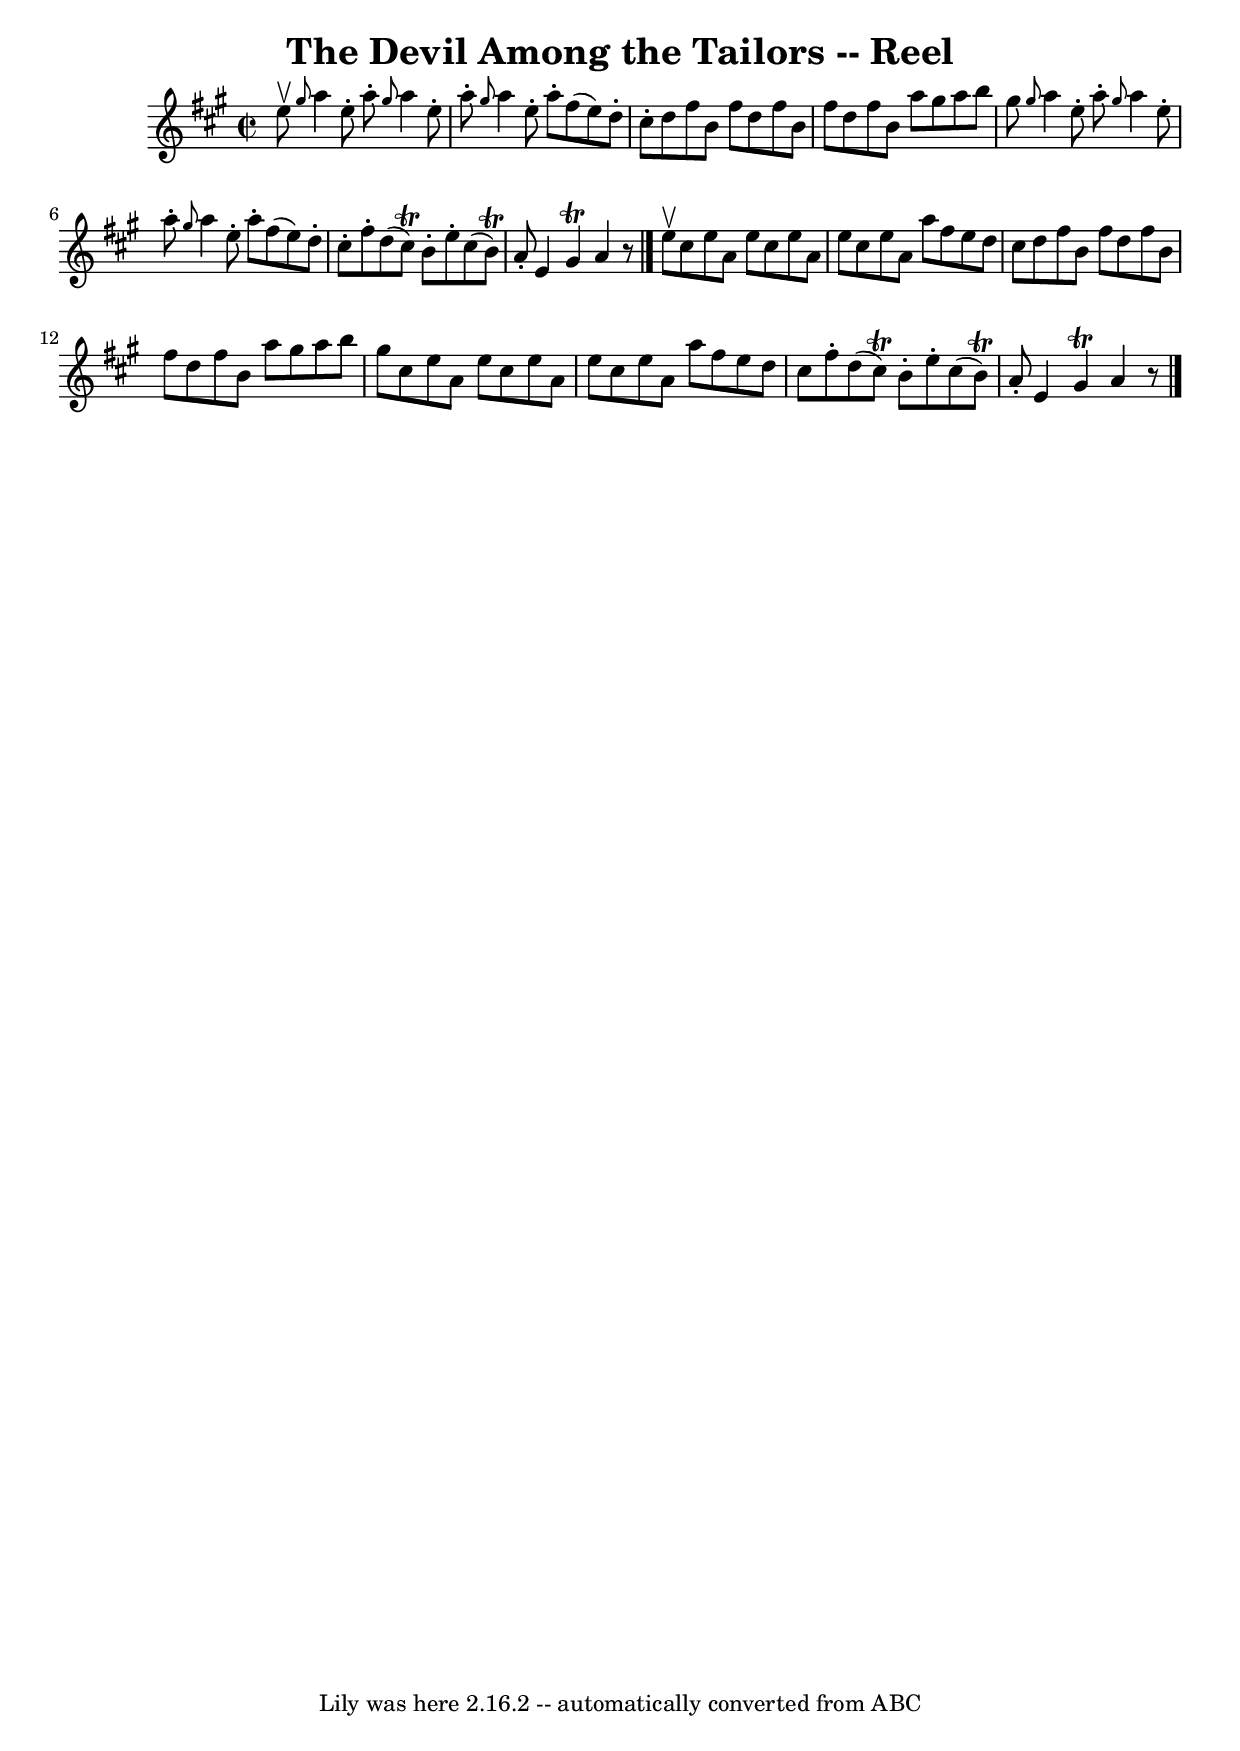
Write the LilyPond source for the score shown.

\version "2.16.2"
\include "Mammoth.ily"
\header {
  %% book = "Ryan's Mammoth Collection"
  crossRefNumber = "1"
  footnotes = ""
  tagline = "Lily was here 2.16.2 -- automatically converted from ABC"
  title = "The Devil Among the Tailors -- Reel"

}
voicedefault =  {


  \override Staff.TimeSignature #'style = #'C
  \time 2/2 
  \key a \major
  e''8^\upbow |
  \grace { gis''8  
	 }   
  a''4 e''8 -. a''8 -. \grace { gis''8  
			      } a''4 e''8 -. a''8 -.   
  |
  \grace { gis''8  
	 } a''4 e''8 -. a''8 -. fis''8 (e''8  
  -) d''8 -. cis''8 -.   |
  d''8 fis''8 b'8 fis''8 d''8   
  fis''8 b'8 fis''8    |
  d''8 fis''8 b'8 a''8        
  gis''8 a''8 b''8 gis''8    |
  \grace { gis''8  
	 } a''4 
  e''8 -. a''8 -. \grace { gis''8  
			 } a''4 e''8 -. a''8 -.   
  |
  \grace { gis''8  
	 } a''4 e''8 -. a''8 -. fis''8 (e''8  
  -) d''8 -. cis''8 -.   |
  fis''8 -. d''8 (cis''8^\trill)   
  b'8 -. e''8 -. cis''8 (b'8^\trill) a'8 -.   |
  e'4        
  gis'4^\trill a'4    r8 \bar "|." e''8^\upbow |
  cis''8    
  e''8 a'8 e''8 cis''8 e''8 a'8 e''8    |
  cis''8    
  e''8 a'8 a''8 fis''8 e''8 d''8 cis''8    |
  d''8    
  fis''8 b'8 fis''8 d''8 fis''8 b'8 fis''8    |
  d''8   
  fis''8 b'8 a''8 gis''8 a''8 b''8 gis''8    |
  
  cis''8 e''8 a'8 e''8 cis''8 e''8 a'8 e''8    |
  
  cis''8 e''8 a'8 a''8 fis''8 e''8 d''8 cis''8    |
  
  fis''8 -. d''8 (cis''8^\trill) b'8 -. e''8 -. cis''8 (b'8^\trill) a'8 -.   |
  e'4 gis'4^\trill a'4    r8   \bar "|."   

}

\score{
  <<

    \context Staff="default"
    {
      \voicedefault 
      
    }

  >>
  \layout {
    
  }
  \midi {
  }

}
